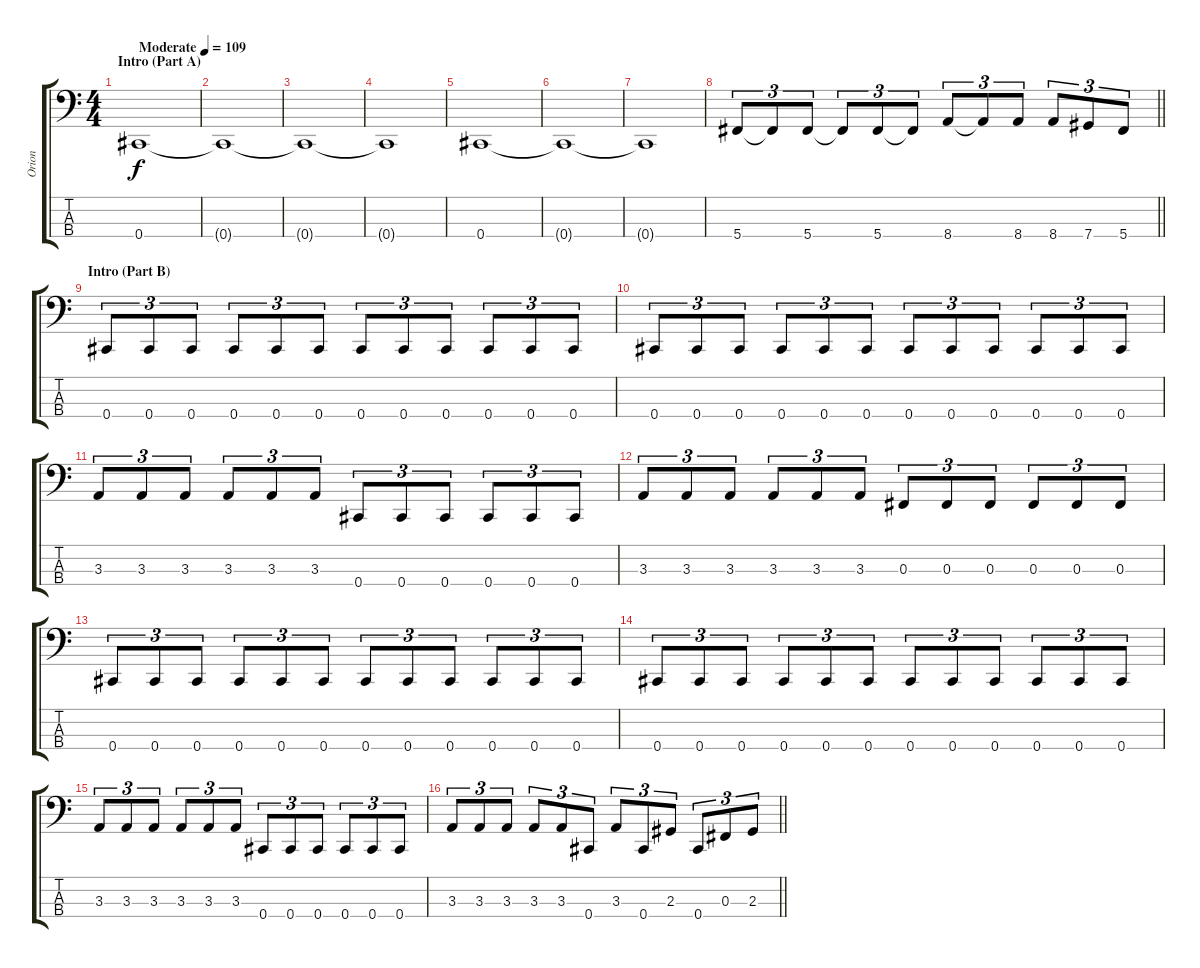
\track ("Orion" "Orion") {instrument electricbassfinger}
\staff {score tabs}
\tuning (E2 B1 Gb1 Db1) {hide}
\ts (4 4)
\section ("" "Intro (Part A)")
\tempo (109 "Moderate")
\clef f4
\ks c
0.4.1{dy f instrument slapbass1} |
0.4{t}.1 |
0.4{t}.1 |
0.4{t}.1 |
0.4.1 |
0.4{t}.1 |
0.4{t}.1 |
\barLineRight lightlight
5.4.8{tu (3 2)} 5.4{t}.8{tu (3 2)} 5.4.8{tu (3 2)} 5.4{t}.8{tu (3 2)} 5.4.8{tu (3 2)} 5.4{t}.8{tu (3 2)} 8.4.8{tu (3 2)} 8.4{t}.8{tu (3 2)} 8.4.8{tu (3 2)} 8.4.8{tu (3 2)} 7.4.8{tu (3 2)} 5.4.8{tu (3 2)} |
\section ("" "Intro (Part B)")
0.4.8{tu (3 2) instrument electricbassfinger} 0.4.8{tu (3 2)} 0.4.8{tu (3 2)} 0.4.8{tu (3 2)} 0.4.8{tu (3 2)} 0.4.8{tu (3 2)} 0.4.8{tu (3 2)} 0.4.8{tu (3 2)} 0.4.8{tu (3 2)} 0.4.8{tu (3 2)} 0.4.8{tu (3 2)} 0.4.8{tu (3 2)} |
0.4.8{tu (3 2)} 0.4.8{tu (3 2)} 0.4.8{tu (3 2)} 0.4.8{tu (3 2)} 0.4.8{tu (3 2)} 0.4.8{tu (3 2)} 0.4.8{tu (3 2)} 0.4.8{tu (3 2)} 0.4.8{tu (3 2)} 0.4.8{tu (3 2)} 0.4.8{tu (3 2)} 0.4.8{tu (3 2)} |
3.3.8{tu (3 2)} 3.3.8{tu (3 2)} 3.3.8{tu (3 2)} 3.3.8{tu (3 2)} 3.3.8{tu (3 2)} 3.3.8{tu (3 2)} 0.4.8{tu (3 2)} 0.4.8{tu (3 2)} 0.4.8{tu (3 2)} 0.4.8{tu (3 2)} 0.4.8{tu (3 2)} 0.4.8{tu (3 2)} |
3.3.8{tu (3 2)} 3.3.8{tu (3 2)} 3.3.8{tu (3 2)} 3.3.8{tu (3 2)} 3.3.8{tu (3 2)} 3.3.8{tu (3 2)} 0.3.8{tu (3 2)} 0.3.8{tu (3 2)} 0.3.8{tu (3 2)} 0.3.8{tu (3 2)} 0.3.8{tu (3 2)} 0.3.8{tu (3 2)} |
0.4.8{tu (3 2)} 0.4.8{tu (3 2)} 0.4.8{tu (3 2)} 0.4.8{tu (3 2)} 0.4.8{tu (3 2)} 0.4.8{tu (3 2)} 0.4.8{tu (3 2)} 0.4.8{tu (3 2)} 0.4.8{tu (3 2)} 0.4.8{tu (3 2)} 0.4.8{tu (3 2)} 0.4.8{tu (3 2)} |
0.4.8{tu (3 2)} 0.4.8{tu (3 2)} 0.4.8{tu (3 2)} 0.4.8{tu (3 2)} 0.4.8{tu (3 2)} 0.4.8{tu (3 2)} 0.4.8{tu (3 2)} 0.4.8{tu (3 2)} 0.4.8{tu (3 2)} 0.4.8{tu (3 2)} 0.4.8{tu (3 2)} 0.4.8{tu (3 2)} |
3.3.8{tu (3 2)} 3.3.8{tu (3 2)} 3.3.8{tu (3 2)} 3.3.8{tu (3 2)} 3.3.8{tu (3 2)} 3.3.8{tu (3 2)} 0.4.8{tu (3 2)} 0.4.8{tu (3 2)} 0.4.8{tu (3 2)} 0.4.8{tu (3 2)} 0.4.8{tu (3 2)} 0.4.8{tu (3 2)} |
\barLineRight lightlight
3.3.8{tu (3 2)} 3.3.8{tu (3 2)} 3.3.8{tu (3 2)} 3.3.8{tu (3 2)} 3.3.8{tu (3 2)} 0.4.8{tu (3 2)} 3.3.8{tu (3 2)} 0.4.8{tu (3 2)} 2.3.8{tu (3 2)} 0.4.8{tu (3 2)} 0.3.8{tu (3 2)} 2.3.8{tu (3 2)}
